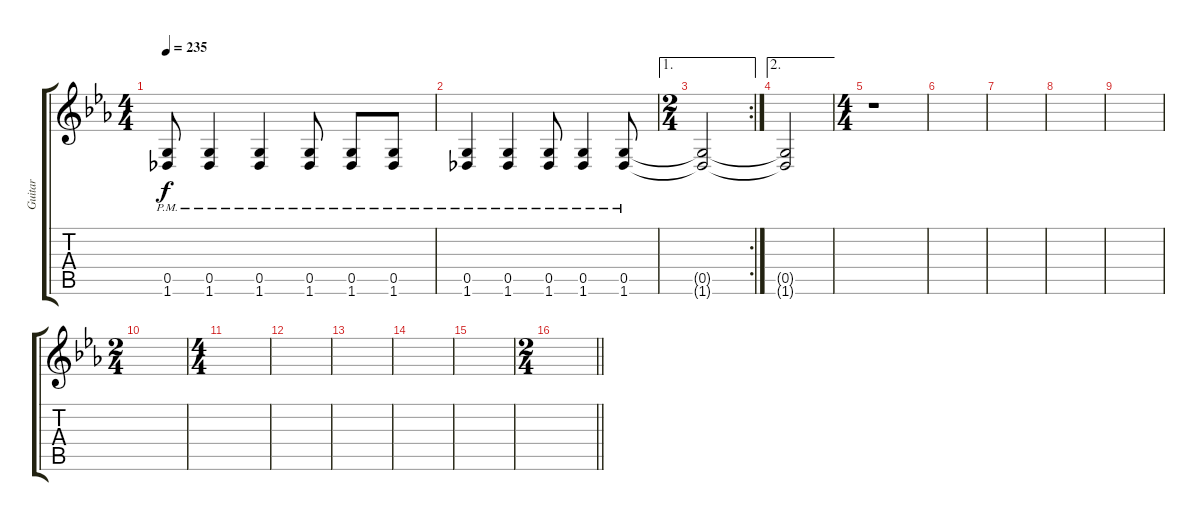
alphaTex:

\track ("Guitar" "Guitar") {instrument distortionguitar}
\staff {score tabs}
\tuning (D4 A3 F3 C3 G2 C2) {hide}
\ts (4 4)
\tempo 235
\clef g2
\ks cminor
(0.5{pm} 1.6{pm}).8{dy f} (0.5{pm} 1.6{pm}).4 (0.5{pm} 1.6{pm}).4 (0.5{pm} 1.6{pm}).8 (0.5{pm} 1.6{pm}).8 (0.5{pm} 1.6{pm}).8 |
(0.5{pm} 1.6{pm}).4 (0.5{pm} 1.6{pm}).4 (0.5{pm} 1.6{pm}).8 (0.5{pm} 1.6{pm}).4 (0.5{pm} 1.6{pm}).8 |
\ae 1
\rc 2
\ts (2 4)
(0.5{t} 1.6{t}).2 |
\ae 2
(0.5{t} 1.6{t}).2 |
\ts (4 4)
r.1 |
|
|
|
|
\ts (2 4)
|
\ts (4 4)
|
|
|
|
|
\ts (2 4)
\barLineRight lightlight
